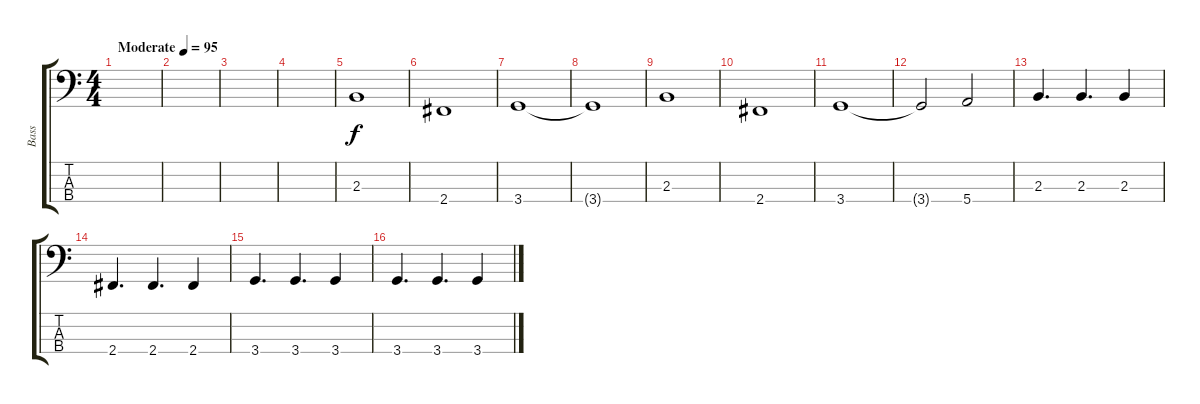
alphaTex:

\track ("Bass" "Bass") {instrument electricbassfinger}
\staff {score tabs}
\tuning (G2 D2 A1 E1) {hide}
\ts (4 4)
\tempo (95 "Moderate")
\clef f4
\ks c
|
|
|
|
2.3.1 |
2.4.1 |
3.4.1 |
3.4{t}.1 |
2.3.1 |
2.4.1 |
3.4.1 |
3.4{t}.2 5.4.2 |
2.3.4{d} 2.3.4{d} 2.3.4 |
2.4.4{d} 2.4.4{d} 2.4.4 |
3.4.4{d} 3.4.4{d} 3.4.4 |
3.4.4{d} 3.4.4{d} 3.4.4
